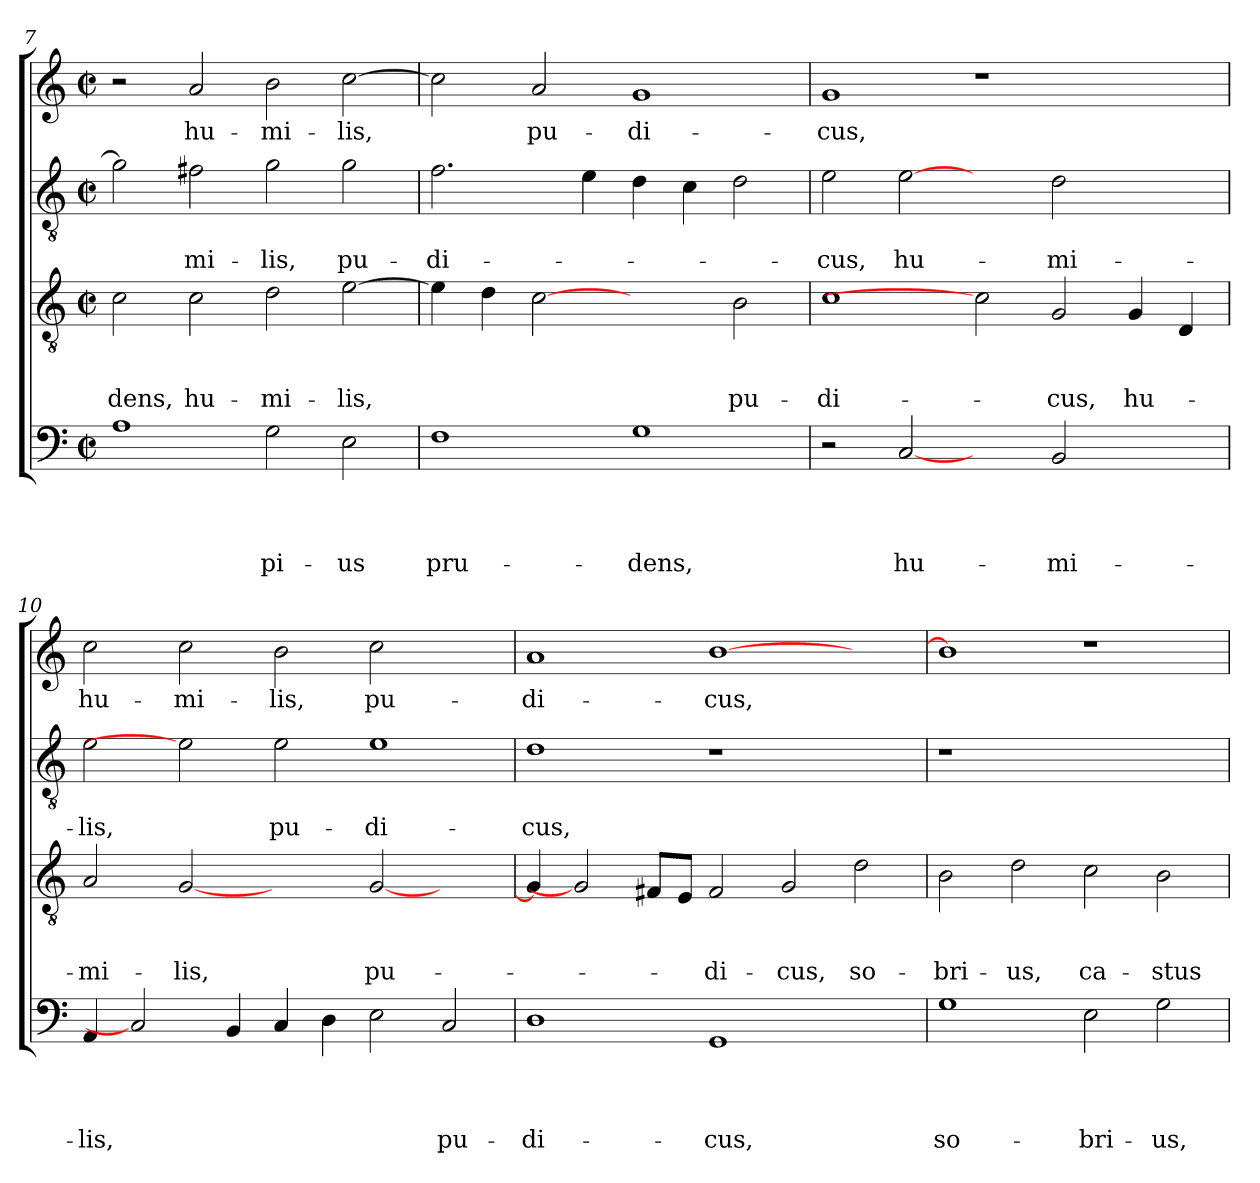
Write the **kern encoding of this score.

**kern	**text	**text	**text	**text	**kern	**text	**text	**text	**kern	**text	**text	**kern	**text
*part4	*part4	*part4	*part4	*part4	*part3	*part3	*part3	*part3	*part2	*part2	*part2	*part1	*part1
*staff4	*staff4	*staff4	*staff4	*staff4	*staff3	*staff3	*staff3	*staff3	*staff2	*staff2	*staff2	*staff1	*staff1
!!LO:LB:g=z
*clefF4	*	*	*	*	*clefGv2	*	*	*	*clefGv2	*	*	*clefG2	*
*k[]	*	*	*	*	*k[]	*	*	*	*k[]	*	*	*k[]	*
*C:	*	*	*	*	*C:	*	*	*	*C:	*	*	*C:	*
*M2/2	*	*	*	*	*M2/2	*	*	*	*M2/2	*	*	*M2/2	*
*met(c|)	*	*	*	*	*met(c|)	*	*	*	*met(c|)	*	*	*met(c|)	*
=7	=7	=7	=7	=7	=7	=7	=7	=7	=7	=7	=7	=7	=7
!	!	!	!	!	!	!	!	!LO:LY:b	!	!	!	!	!
1A	.	.	.	.	2c\	.	.	-dens,	2g\]	.	.	2r	.
!	!	!	!	!	!	!	!	!LO:LY:b	!	!	!LO:LY:b	!	!LO:LY:b
.	.	.	.	.	2c\	.	.	hu-	2f#X\	.	-mi-	2a/	hu-
!	!	!	!	!LO:LY:b	!	!	!	!LO:LY:b	!	!	!LO:LY:b	!	!LO:LY:b
2G\	.	.	.	pi-	2d\	.	.	-mi-	2g\	.	-lis,	2b\	-mi-
!	!	!	!	!LO:LY:b	!	!	!	!LO:LY:b	!	!	!LO:LY:b	!	!LO:LY:b
2E\	.	.	.	-us	[2e\	.	.	-lis,	2g\	.	pu-	[2cc\	-lis,
=8	=8	=8	=8	=8	=8	=8	=8	=8	=8	=8	=8	=8	=8
!	!	!	!	!LO:LY:b	!	!	!	!	!	!	!LO:LY:b	!	!
1F	.	.	.	pru-	4e\]	.	.	.	2.f\	.	-di-	2cc\]	.
.	.	.	.	.	4d\	.	.	.	.	.	.	.	.
!	!	!	!	!	!	!	!	!	!	!	!	!	!LO:LY:b
.	.	.	.	.	[2c	.	.	.	.	.	.	2a/	pu-
.	.	.	.	.	.	.	.	.	4e\	.	.	.	.
!	!	!	!	!LO:LY:b	!	!	!	!	!	!	!	!	!LO:LY:b
1G	.	.	.	-dens,	2ryy	.	.	.	4d\	.	.	1g	-di-
.	.	.	.	.	.	.	.	.	4c\	.	.	.	.
!	!	!	!	!	!	!	!	!LO:LY:b	!	!	!	!	!
.	.	.	.	.	2B\	.	.	pu-	2d\	.	.	.	.
=9	=9	=9	=9	=9	=9	=9	=9	=9	=9	=9	=9	=9	=9
!	!	!	!	!	!	!	!	!LO:LY:b	!	!	!LO:LY:b	!	!LO:LY:b
2r	.	.	.	.	1c	.	.	-di-	2e\	.	-cus,	1g	-cus,
!	!	!	!	!LO:LY:b	!	!	!	!	!	!	!LO:LY:b	!	!
[2C	.	.	.	hu-	.	.	.	.	[2e	.	hu-	.	.
2ryy	.	.	.	.	2c]	.	.	.	2ryy	.	.	1r	.
!	!	!	!	!LO:LY:b	!	!	!	!LO:LY:b	!	!	!LO:LY:b	!	!
2BB/	.	.	.	-mi-	2G/	.	.	-cus,	2d\	.	-mi-	.	.
!	!	!	!	!	!	!	!	!LO:LY:b	!	!	!	!	!
2ryy	.	.	.	.	4G/	.	.	hu-	2ryy	.	.	2ryy	.
.	.	.	.	.	4D/	.	.	.	.	.	.	.	.
=10	=10	=10	=10	=10	=10	=10	=10	=10	=10	=10	=10	=10	=10
!	!	!	!	!LO:LY:b	!	!	!	!LO:LY:b	!	!	!LO:LY:b	!	!LO:LY:b
4AA/	.	.	.	-lis,	2A/	.	.	-mi-	2e\	.	-lis,	2cc\	hu-
2C]	.	.	.	.	.	.	.	.	.	.	.	.	.
!	!	!	!	!	!	!	!	!LO:LY:b	!	!	!	!	!LO:LY:b
.	.	.	.	.	[2G	.	.	-lis,	2e]	.	.	2cc\	-mi-
4BB/	.	.	.	.	.	.	.	.	.	.	.	.	.
!	!	!	!	!	!	!	!	!	!	!	!LO:LY:b	!	!LO:LY:b
4C/	.	.	.	.	2ryy	.	.	.	2e\	.	pu-	2b\	-lis,
4D\	.	.	.	.	.	.	.	.	.	.	.	.	.
!	!	!	!	!	!	!	!	!LO:LY:b	!	!	!LO:LY:b	!	!LO:LY:b
2E\	.	.	.	.	[2G/	.	.	pu-	1e	.	-di-	2cc\	pu-
!	!	!	!	!LO:LY:b	!	!	!	!	!	!	!	!	!
2C/	.	.	.	pu-	2ryy	.	.	.	.	.	.	2ryy	.
=11	=11	=11	=11	=11	=11	=11	=11	=11	=11	=11	=11	=11	=11
!	!	!	!	!LO:LY:b	!	!	!	!	!	!	!LO:LY:b	!	!LO:LY:b
1D	.	.	.	-di-	4G/]	.	.	.	1d	.	-cus,	1a	-di-
.	.	.	.	.	2G]	.	.	.	.	.	.	.	.
.	.	.	.	.	8F#X/L	.	.	.	.	.	.	.	.
.	.	.	.	.	8E/J	.	.	.	.	.	.	.	.
!	!	!	!	!LO:LY:b	!	!	!	!LO:LY:b	!	!	!	!	!LO:LY:b
1GG	.	.	.	-cus,	2F#/	.	.	-di-	1r	.	.	[1b	-cus,
!	!	!	!	!	!	!	!	!LO:LY:b	!	!	!	!	!
.	.	.	.	.	2G/	.	.	-cus,	.	.	.	.	.
!	!	!	!	!	!	!	!	!LO:LY:b	!	!	!	!	!
2ryy	.	.	.	.	2d\	.	.	so-	2ryy	.	.	2ryy	.
!!LO:LB:g=z
=12	=12	=12	=12	=12	=12	=12	=12	=12	=12	=12	=12	=12	=12
!	!	!	!	!LO:LY:b	!	!	!	!LO:LY:b	!	!	!	!	!
1G	.	.	.	so-	2B\	.	.	-bri-	1r	.	.	1b]	.
!	!	!	!	!	!	!	!	!LO:LY:b	!	!	!	!	!
.	.	.	.	.	2d\	.	.	-us,	.	.	.	.	.
!	!	!	!	!LO:LY:b	!	!	!	!LO:LY:b	!	!	!	!	!
2E\	.	.	.	-bri-	2c\	.	.	ca-	1ryy	.	.	1r	.
!	!	!	!	!LO:LY:b	!	!	!	!LO:LY:b	!	!	!	!	!
2G\	.	.	.	-us,	2B\	.	.	-stus	.	.	.	.	.
=	=	=	=	=	=	=	=	=	=	=	=	=	=
*-	*-	*-	*-	*-	*-	*-	*-	*-	*-	*-	*-	*-	*-
